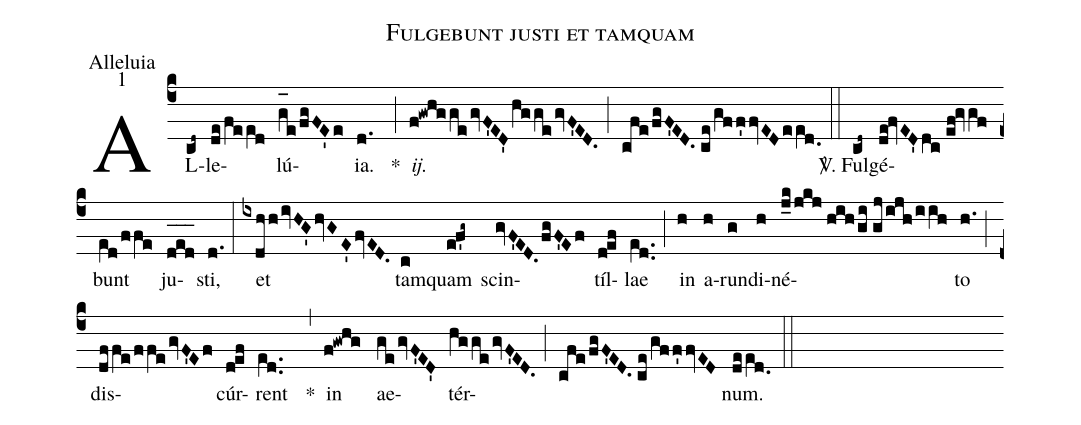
name:Fulgebunt justi et tamquam;
office-part:Alleluia;
mode:1;
%%
(c4) AL(cd~)le(de/fee[ll:1]d)lú(g_[oh:h]e/fgFE'e){ia}.(d.) <clear>*(;) <i>ij.</i>(f!gwhggegvF'ED'hggegvF'ED.) (;) (cfe/fgF'ED.//ce/!gf/!f'fvEDee[ll:1]d.0) (::) <sp>V/</sp>. Ful(cd~)gé(de!fvED'dc//ef!gvgf)bunt(e[ll:1]d/ffe) ju(d_[oh:h]e_[oh:h]d_[oh:h])sti,(d.) (:) et(ixdhhivHG'hvGE'fvED.) tam(c)quam(ef'g~) scin(gvF'ED.fgF'Ef)tíl(def)lae(e[ll:1]d..) (;) in(h) a(h)run(g)di(h)né(j_k/jkj//hihgi//gj/ijh/iih)to(h.) (;) dis(dffe/ffegvF'Ef)cúr(def)rent(e[ll:1]d..) <clear>*(,) in(f!gwhg) ae(gegvF'ED')tér(hggegvF'ED.)(;)(cfe/fgF'ED.//ce/!gf/!f'fvED)num.(dee[ll:1]d.0) (::)
